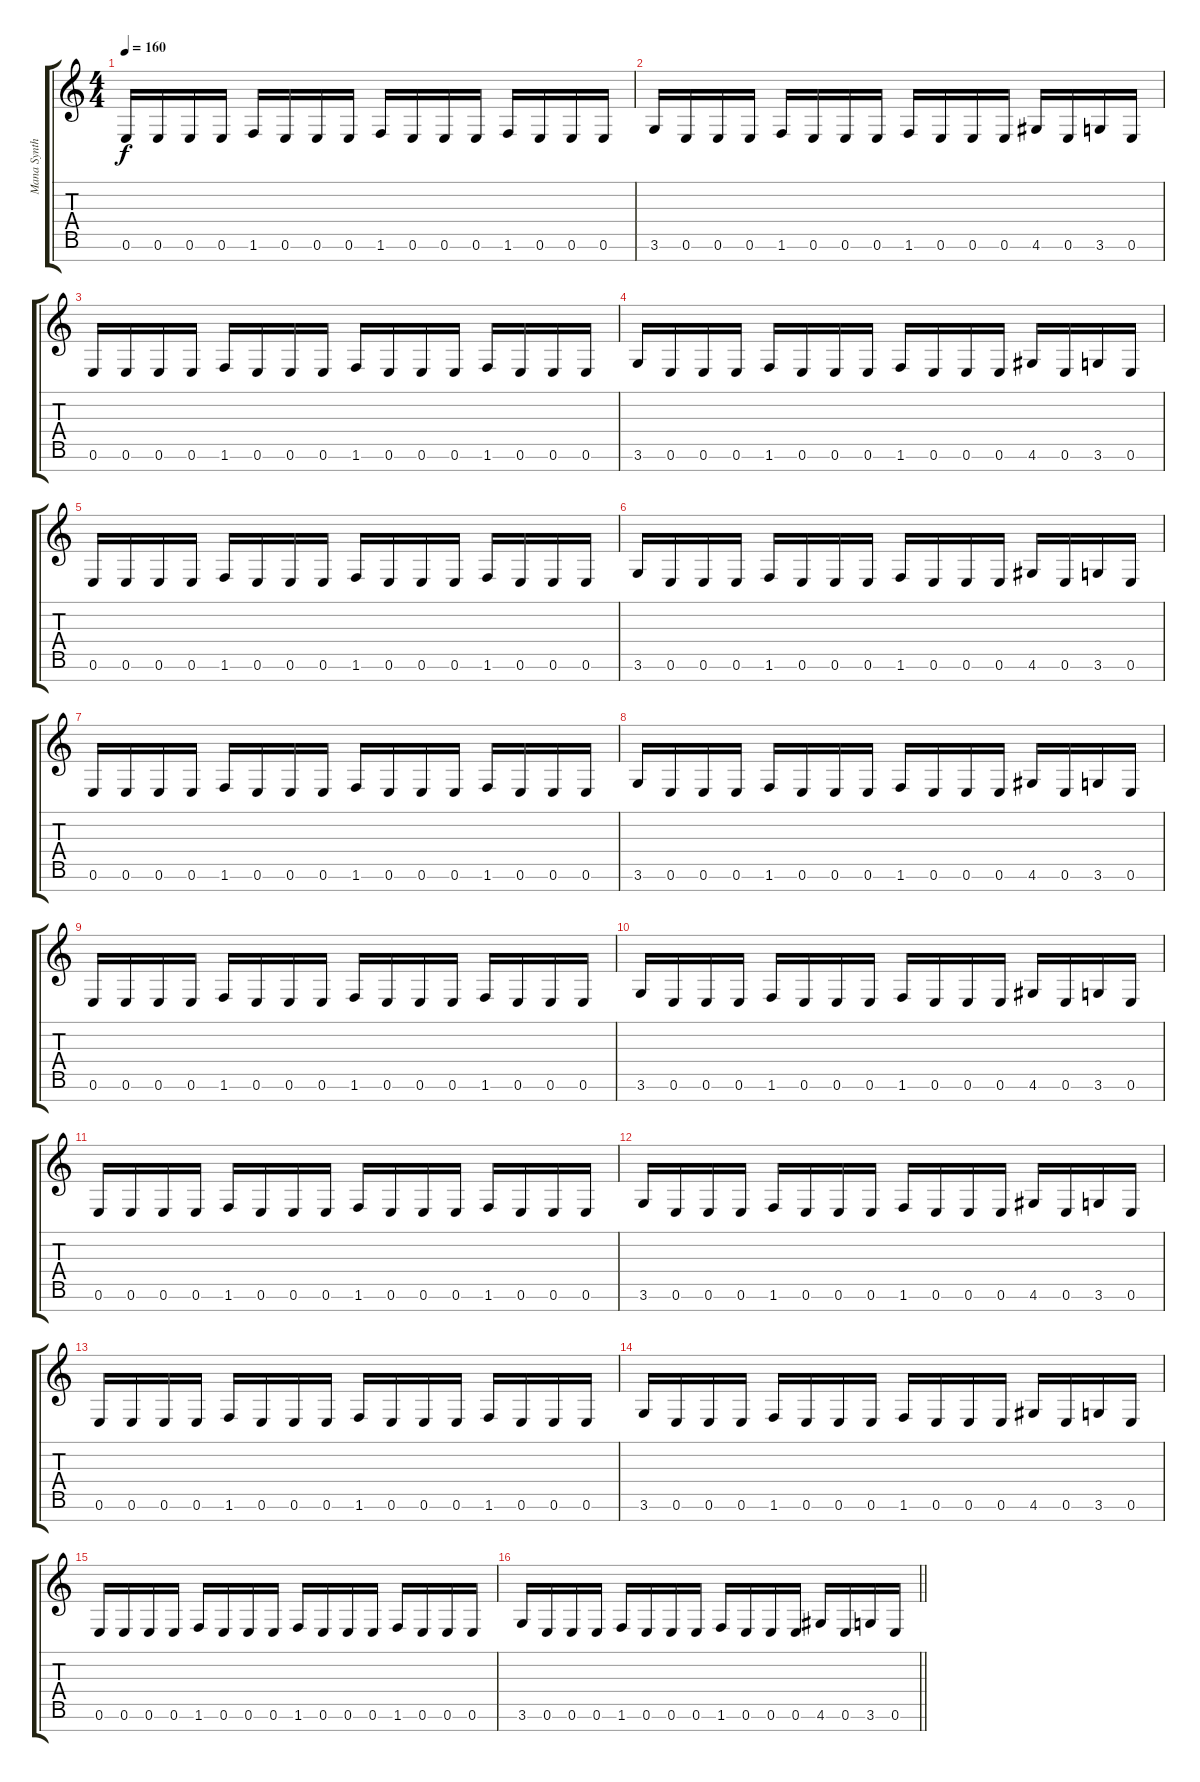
\track ("Mana Synth" "Mana Synth") {instrument synthbass1}
\staff {score tabs}
\tuning (E4 B3 G3 D3 A2 E2 B1) {hide}
\ts (4 4)
\tempo 160
\clef g2
\ks c
0.6.16{dy f} 0.6.16 0.6.16 0.6.16 1.6.16 0.6.16 0.6.16 0.6.16 1.6.16 0.6.16 0.6.16 0.6.16 1.6.16 0.6.16 0.6.16 0.6.16 |
3.6.16 0.6.16 0.6.16 0.6.16 1.6.16 0.6.16 0.6.16 0.6.16 1.6.16 0.6.16 0.6.16 0.6.16 4.6.16 0.6.16 3.6.16 0.6.16 |
0.6.16 0.6.16 0.6.16 0.6.16 1.6.16 0.6.16 0.6.16 0.6.16 1.6.16 0.6.16 0.6.16 0.6.16 1.6.16 0.6.16 0.6.16 0.6.16 |
3.6.16 0.6.16 0.6.16 0.6.16 1.6.16 0.6.16 0.6.16 0.6.16 1.6.16 0.6.16 0.6.16 0.6.16 4.6.16 0.6.16 3.6.16 0.6.16 |
0.6.16 0.6.16 0.6.16 0.6.16 1.6.16 0.6.16 0.6.16 0.6.16 1.6.16 0.6.16 0.6.16 0.6.16 1.6.16 0.6.16 0.6.16 0.6.16 |
3.6.16 0.6.16 0.6.16 0.6.16 1.6.16 0.6.16 0.6.16 0.6.16 1.6.16 0.6.16 0.6.16 0.6.16 4.6.16 0.6.16 3.6.16 0.6.16 |
0.6.16 0.6.16 0.6.16 0.6.16 1.6.16 0.6.16 0.6.16 0.6.16 1.6.16 0.6.16 0.6.16 0.6.16 1.6.16 0.6.16 0.6.16 0.6.16 |
3.6.16 0.6.16 0.6.16 0.6.16 1.6.16 0.6.16 0.6.16 0.6.16 1.6.16 0.6.16 0.6.16 0.6.16 4.6.16 0.6.16 3.6.16 0.6.16 |
0.6.16 0.6.16 0.6.16 0.6.16 1.6.16 0.6.16 0.6.16 0.6.16 1.6.16 0.6.16 0.6.16 0.6.16 1.6.16 0.6.16 0.6.16 0.6.16 |
3.6.16 0.6.16 0.6.16 0.6.16 1.6.16 0.6.16 0.6.16 0.6.16 1.6.16 0.6.16 0.6.16 0.6.16 4.6.16 0.6.16 3.6.16 0.6.16 |
0.6.16 0.6.16 0.6.16 0.6.16 1.6.16 0.6.16 0.6.16 0.6.16 1.6.16 0.6.16 0.6.16 0.6.16 1.6.16 0.6.16 0.6.16 0.6.16 |
3.6.16 0.6.16 0.6.16 0.6.16 1.6.16 0.6.16 0.6.16 0.6.16 1.6.16 0.6.16 0.6.16 0.6.16 4.6.16 0.6.16 3.6.16 0.6.16 |
0.6.16 0.6.16 0.6.16 0.6.16 1.6.16 0.6.16 0.6.16 0.6.16 1.6.16 0.6.16 0.6.16 0.6.16 1.6.16 0.6.16 0.6.16 0.6.16 |
3.6.16 0.6.16 0.6.16 0.6.16 1.6.16 0.6.16 0.6.16 0.6.16 1.6.16 0.6.16 0.6.16 0.6.16 4.6.16 0.6.16 3.6.16 0.6.16 |
0.6.16 0.6.16 0.6.16 0.6.16 1.6.16 0.6.16 0.6.16 0.6.16 1.6.16 0.6.16 0.6.16 0.6.16 1.6.16 0.6.16 0.6.16 0.6.16 |
\barLineRight lightlight
3.6.16 0.6.16 0.6.16 0.6.16 1.6.16 0.6.16 0.6.16 0.6.16 1.6.16 0.6.16 0.6.16 0.6.16 4.6.16 0.6.16 3.6.16 0.6.16
